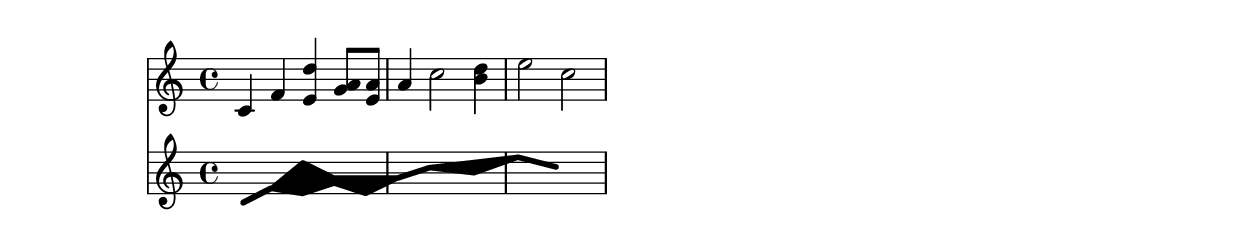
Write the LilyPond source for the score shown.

%% DO NOT EDIT this file manually; it is automatically
%% generated from LSR http://lsr.dsi.unimi.it
%% Make any changes in LSR itself, or in Documentation/snippets/new/ ,
%% and then run scripts/auxiliar/makelsr.py
%%
%% This file is in the public domain.
\version "2.14.0"

\header {
  lsrtags = "simultaneous-notes, chords, keyboards"

%% Translation of GIT committish: 6977ddc9a3b63ea810eaecb864269c7d847ccf98
  texidoces = "
Los «clusters» o racimos son un mecanismo para indicar la
interpretación de un ámbito de notas al mismo tiempo.

"
  doctitlees = "Clusters («racimos»)"

  texidoc = "
Clusters are a device to denote that a complete range of notes is to be
played.

"
  doctitle = "Clusters"
} % begin verbatim

fragment = \relative c' {
  c4 f <e d'>4
  <g a>8 <e a> a4 c2 <d b>4
  e2 c
}

<<
  \new Staff \fragment
  \new Staff \makeClusters \fragment
>>

